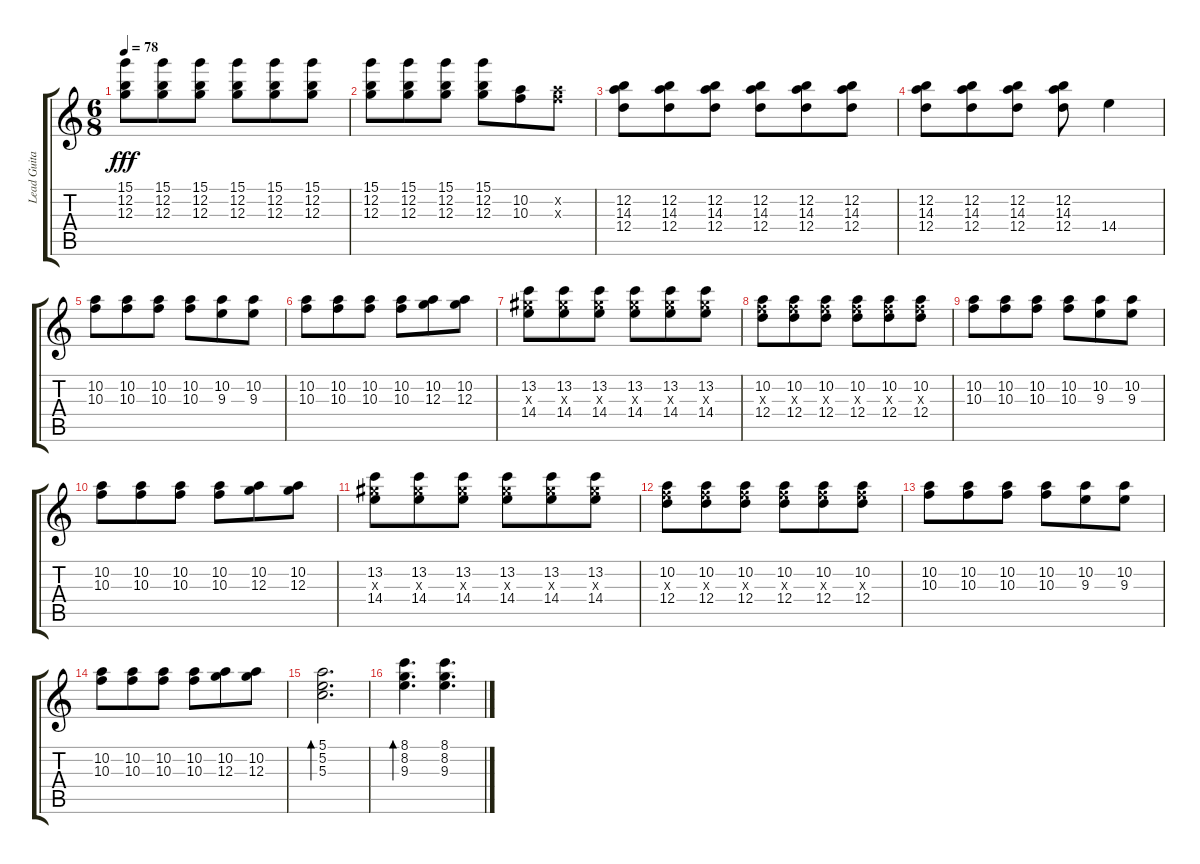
\track ("Lead Guitar 1" "Lead Guita") {instrument electricguitarjazz}
\staff {score tabs}
\tuning (E4 B3 G3 D3 A2 E2) {hide}
\ts (6 8)
\tempo 78
\clef g2
\ks c
(15.1 12.2 12.3).8{dy fff} (15.1 12.2 12.3).8 (15.1 12.2 12.3).8 (15.1 12.2 12.3).8 (15.1 12.2 12.3).8 (15.1 12.2 12.3).8 |
(15.1 12.2 12.3).8 (15.1 12.2 12.3).8 (15.1 12.2 12.3).8 (15.1 12.2 12.3).8 (10.2 10.3).8 (10.2{x} 10.3{x}).8 |
(12.2 14.3 12.4).8 (12.2 14.3 12.4).8 (12.2 14.3 12.4).8 (12.2 14.3 12.4).8 (12.2 14.3 12.4).8 (12.2 14.3 12.4).8 |
(12.2 14.3 12.4).8 (12.2 14.3 12.4).8 (12.2 14.3 12.4).8 (12.2 14.3 12.4).8 14.4.4 |
(10.2 10.3).8 (10.2 10.3).8 (10.2 10.3).8 (10.2 10.3).8 (10.2 9.3).8 (10.2 9.3).8 |
(10.2 10.3).8 (10.2 10.3).8 (10.2 10.3).8 (10.2 10.3).8 (10.2 12.3).8 (10.2 12.3).8 |
(13.2 13.3{x} 14.4).8 (13.2 13.3{x} 14.4).8 (13.2 13.3{x} 14.4).8 (13.2 13.3{x} 14.4).8 (13.2 13.3{x} 14.4).8 (13.2 13.3{x} 14.4).8 |
(10.2 10.3{x} 12.4).8 (10.2 10.3{x} 12.4).8 (10.2 10.3{x} 12.4).8 (10.2 10.3{x} 12.4).8 (10.2 10.3{x} 12.4).8 (10.2 10.3{x} 12.4).8 |
(10.2 10.3).8 (10.2 10.3).8 (10.2 10.3).8 (10.2 10.3).8 (10.2 9.3).8 (10.2 9.3).8 |
(10.2 10.3).8 (10.2 10.3).8 (10.2 10.3).8 (10.2 10.3).8 (10.2 12.3).8 (10.2 12.3).8 |
(13.2 13.3{x} 14.4).8 (13.2 13.3{x} 14.4).8 (13.2 13.3{x} 14.4).8 (13.2 13.3{x} 14.4).8 (13.2 13.3{x} 14.4).8 (13.2 13.3{x} 14.4).8 |
(10.2 10.3{x} 12.4).8 (10.2 10.3{x} 12.4).8 (10.2 10.3{x} 12.4).8 (10.2 10.3{x} 12.4).8 (10.2 10.3{x} 12.4).8 (10.2 10.3{x} 12.4).8 |
(10.2 10.3).8 (10.2 10.3).8 (10.2 10.3).8 (10.2 10.3).8 (10.2 9.3).8 (10.2 9.3).8 |
(10.2 10.3).8 (10.2 10.3).8 (10.2 10.3).8 (10.2 10.3).8 (10.2 12.3).8 (10.2 12.3).8 |
(5.1 5.2 5.3).2{d bd 30} |
(8.1 8.2 9.3).4{d bd 30} (8.1 8.2 9.3).4{d}
